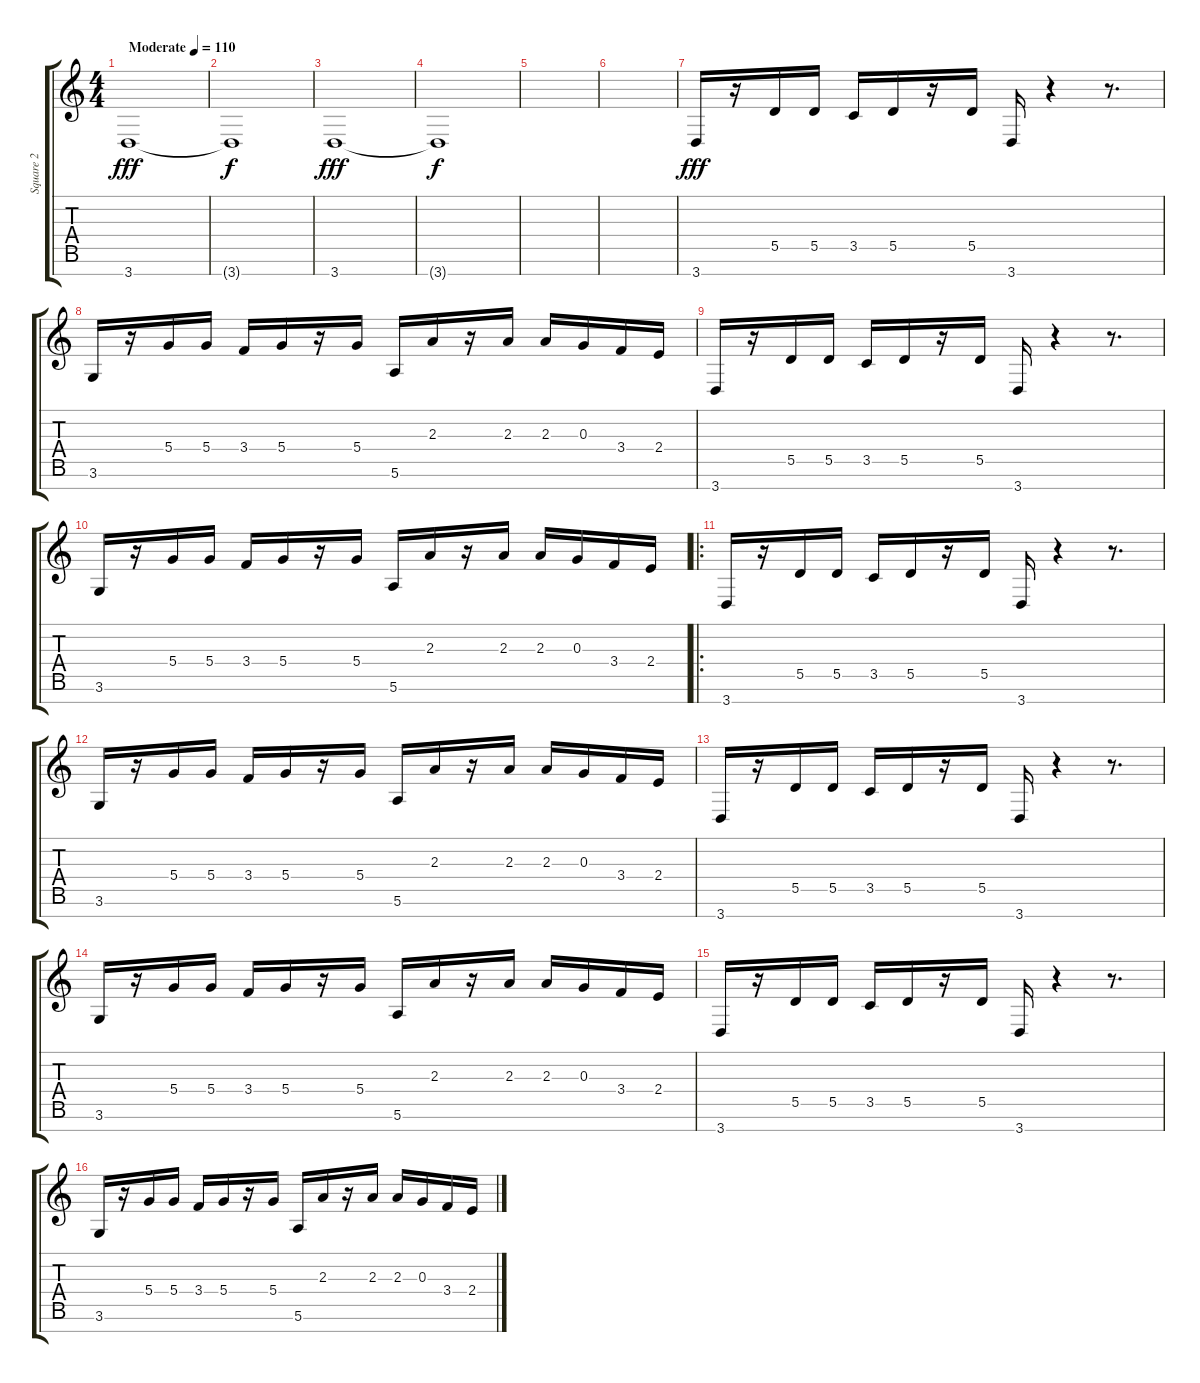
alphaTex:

\track ("Square 2" "Square 2") {instrument electricguitarjazz}
\staff {score tabs}
\tuning (E4 B3 G3 D3 A2 E2 B1) {hide}
\ts (4 4)
\tempo (110 "Moderate")
\clef g2
\ks c
3.7.1{dy fff instrument electricguitarjazz} |
3.7{t}.1{dy f} |
3.7.1{dy fff} |
3.7{t}.1{dy f} |
|
|
3.7.16{dy fff} r.16 5.5.16 5.5.16 3.5.16 5.5.16 r.16 5.5.16 3.7.16 r.4 r.8{d} |
3.6.16 r.16 5.4.16 5.4.16 3.4.16 5.4.16 r.16 5.4.16 5.6.16 2.3.16 r.16 2.3.16 2.3.16 0.3.16 3.4.16 2.4.16 |
3.7.16 r.16 5.5.16 5.5.16 3.5.16 5.5.16 r.16 5.5.16 3.7.16 r.4 r.8{d} |
3.6.16 r.16 5.4.16 5.4.16 3.4.16 5.4.16 r.16 5.4.16 5.6.16 2.3.16 r.16 2.3.16 2.3.16 0.3.16 3.4.16 2.4.16 |
\ro
3.7.16 r.16 5.5.16 5.5.16 3.5.16 5.5.16 r.16 5.5.16 3.7.16 r.4 r.8{d} |
3.6.16 r.16 5.4.16 5.4.16 3.4.16 5.4.16 r.16 5.4.16 5.6.16 2.3.16 r.16 2.3.16 2.3.16 0.3.16 3.4.16 2.4.16 |
3.7.16 r.16 5.5.16 5.5.16 3.5.16 5.5.16 r.16 5.5.16 3.7.16 r.4 r.8{d} |
3.6.16 r.16 5.4.16 5.4.16 3.4.16 5.4.16 r.16 5.4.16 5.6.16 2.3.16 r.16 2.3.16 2.3.16 0.3.16 3.4.16 2.4.16 |
3.7.16 r.16 5.5.16 5.5.16 3.5.16 5.5.16 r.16 5.5.16 3.7.16 r.4 r.8{d} |
3.6.16 r.16 5.4.16 5.4.16 3.4.16 5.4.16 r.16 5.4.16 5.6.16 2.3.16 r.16 2.3.16 2.3.16 0.3.16 3.4.16 2.4.16
